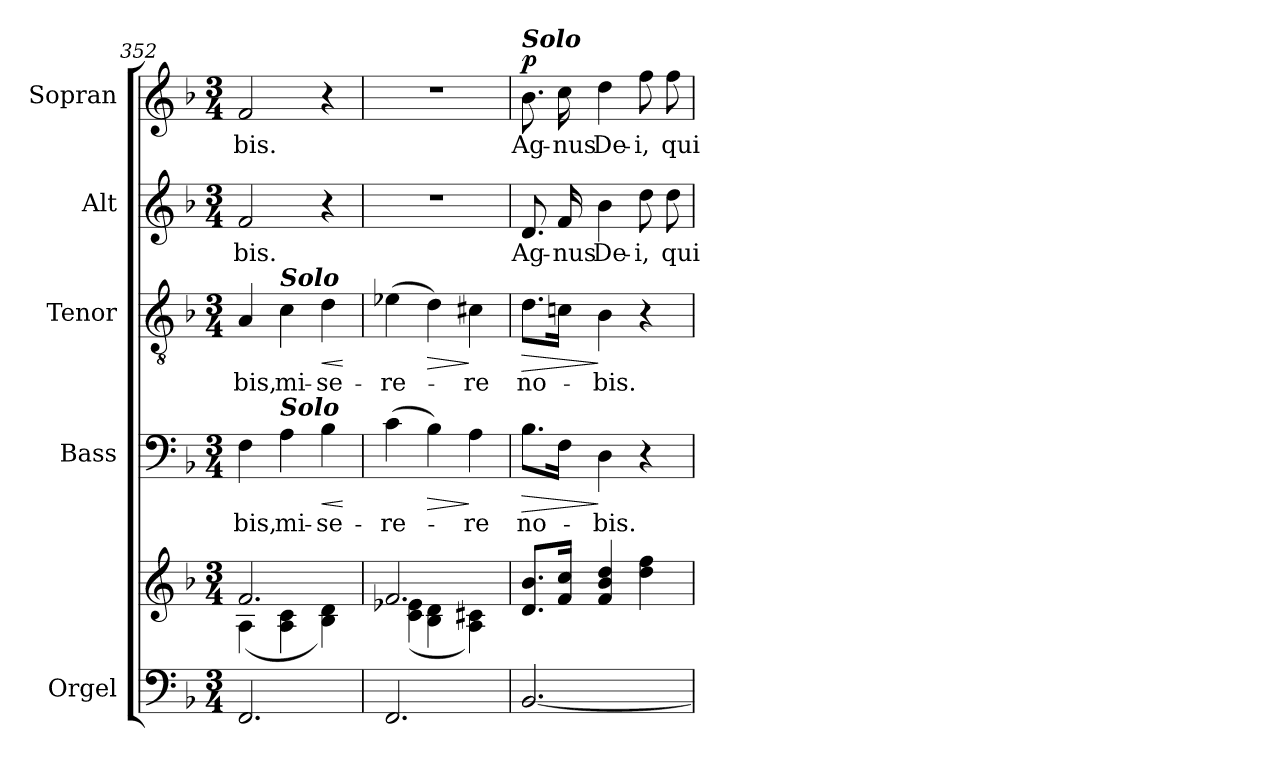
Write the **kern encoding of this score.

**kern	**kern	**kern	**text	**dynam	**kern	**text	**dynam	**kern	**text	**kern	**text	**dynam
*part5	*part5	*part4	*part4	*part4	*part3	*part3	*part3	*part2	*part2	*part1	*part1	*part1
*staff6	*staff5	*staff4	*staff4	*staff4	*staff3	*staff3	*staff3	*staff2	*staff2	*staff1	*staff1	*staff1
*I"Orgel	*	*I"Bass	*	*	*I"Tenor	*	*	*I"Alt	*	*I"Sopran	*	*
*I'Org.	*	*I'B.	*	*	*I'T.	*	*	*I'A.	*	*I'S.	*	*
*clefF4	*clefG2	*clefF4	*	*	*clefGv2	*	*	*clefG2	*	*clefG2	*	*
*k[b-]	*k[b-]	*k[b-]	*	*	*k[b-]	*	*	*k[b-]	*	*k[b-]	*	*
*F:	*F:	*F:	*	*	*F:	*	*	*F:	*	*F:	*	*
*M3/4	*M3/4	*M3/4	*	*	*M3/4	*	*	*M3/4	*	*M3/4	*	*
=352	=352	=352	=352	=352	=352	=352	=352	=352	=352	=352	=352	=352
*	*^	*	*	*	*	*	*	*	*	*	*	*
!	!	!	!	!LO:LY:b	!	!	!LO:LY:b	!	!	!LO:LY:b	!	!LO:LY:b	!
2.FF/	2.f/	(<4A\	4F\	-bis,	.	4A/	-bis,	.	2f/	-bis.	2f/	-bis.	.
!	!	!	!	!	!	!LO:TX:a:Bi:t=Solo	!	!	!	!	!	!	!
!	!	!	!LO:TX:a:Bi:t=Solo	!	!	!	!	!	!	!	!	!	!
!	!	!	!	!LO:LY:b	!	!	!LO:LY:b	!	!	!	!	!	!
.	.	4A\ 4c\	4A\	mi-	.	4c\	mi-	.	.	.	.	.	.
!	!	!	!	!LO:LY:b	!LO:HP:b	!	!LO:LY:b	!LO:HP:b	!	!	!	!	!
.	.	4B-\ 4d\)	4B-\	-se-	<	4d\	-se-	<	4r	.	4r	.	.
*	*v	*v	*	*	*	*	*	*	*	*	*	*	*
.	.	.	.	[	.	.	[	.	.	.	.	.
=353	=353	=353	=353	=353	=353	=353	=353	=353	=353	=353	=353	=353
*	*^	*	*	*	*	*	*	*	*	*	*	*
!	!	!	!	!LO:LY:b	!	!	!LO:LY:b	!	!	!	!	!	!
2.FF/	2.f/	(4c\ 4e-X\	(>4c\	-re-	.	(>4e-X\	-re-	.	2.r	.	2.r	.	.
!	!	!	!	!	!LO:HP:b	!	!	!LO:HP:b	!	!	!	!	!
.	.	4B-\ 4d\	4B-\)	.	>	4d\)	.	>	.	.	.	.	.
!	!	!	!	!LO:LY:b	!	!	!LO:LY:b	!	!	!	!	!	!
.	.	4A\ 4c#X\)	4A\	-re	]	4c#X\	-re	]	.	.	.	.	.
!!LO:LB:g=z
=354	=354	=354	=354	=354	=354	=354	=354	=354	=354	=354	=354	=354	=354
!	!	!	!	!	!	!	!	!	!	!	!LO:TX:a:Bi:t=Solo	!	!
!	!	!	!	!LO:LY:b	!LO:HP:b	!	!LO:LY:b	!LO:HP:b	!	!LO:LY:b	!	!LO:LY:b	!LO:DY:a
*	*v	*v	*	*	*	*	*	*	*	*	*	*	*
[2.BB-/	8.d/ 8.b-/L	8.B-\L	no-	>	8.d\L	no-	>	8.d/	Ag-	8.b-\	Ag-	p
!	!	!	!	!	!	!	!	!	!LO:LY:b	!	!LO:LY:b	!
.	16f/ 16cc/Jk	16F\Jk	.	.	16cn\Jk	.	.	16f/	-nus	16cc\	-nus	.
!	!	!	!LO:LY:b	!	!	!LO:LY:b	!	!	!LO:LY:b	!	!LO:LY:b	!
.	4f/ 4b-/ 4dd/	4D\	-bis.	]	4B-\	-bis.	]	4b-\	De-	4dd\	De-	.
!	!	!	!	!	!	!	!	!	!LO:LY:b	!	!LO:LY:b	!
.	4dd\ 4ff\	4r	.	.	4r	.	.	8dd\	-i,	8ff\	-i,	.
!	!	!	!	!	!	!	!	!	!LO:LY:b	!	!LO:LY:b	!
.	.	.	.	.	.	.	.	8dd\	qui	8ff\	qui	.
=	=	=	=	=	=	=	=	=	=	=	=	=
*-	*-	*-	*-	*-	*-	*-	*-	*-	*-	*-	*-	*-
